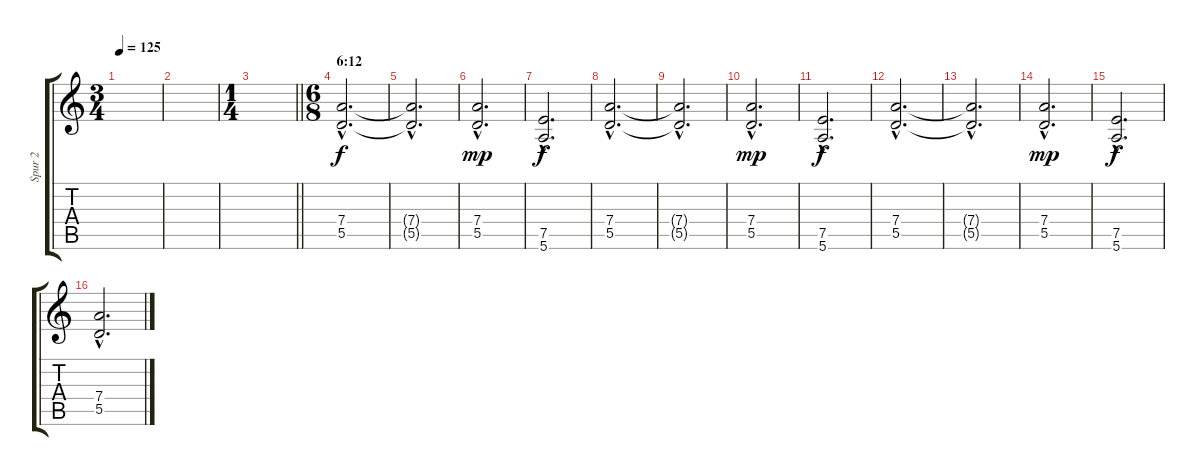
\track ("Spur 2" "Spur 2") {instrument distortionguitar}
\staff {score tabs}
\tuning (E4 B3 G3 D3 A2 E2) {hide}
\ts (3 4)
\tempo 125
\clef g2
\ks c
|
|
\ts (1 4)
\barLineRight lightlight
|
\ts (6 8)
\section ("" "6:12")
(7.4{hac} 5.5{hac}).2{d} |
(7.4{hac t} 5.5{hac t}).2{d} |
(7.4{hac} 5.5{hac}).2{d dy mp} |
(7.5{hac} 5.6{hac}).2{d dy f} |
(7.4{hac} 5.5{hac}).2{d} |
(7.4{hac t} 5.5{hac t}).2{d} |
(7.4{hac} 5.5{hac}).2{d dy mp} |
(7.5{hac} 5.6{hac}).2{d dy f} |
(7.4{hac} 5.5{hac}).2{d} |
(7.4{hac t} 5.5{hac t}).2{d} |
(7.4{hac} 5.5{hac}).2{d dy mp} |
(7.5{hac} 5.6{hac}).2{d dy f} |
(7.4{hac} 5.5{hac}).2{d}
